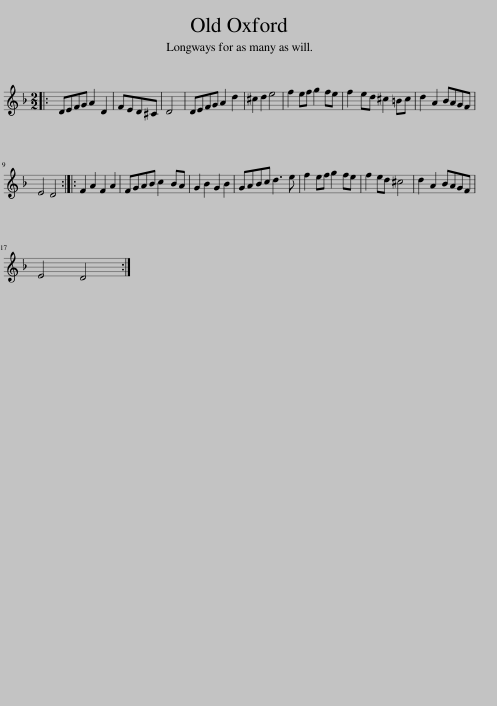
X:1
L:1/8
M:2/2
I:linebreak $
K:Dmin
V:1 treble
V:1
|: DEFG A2 D2 | FED^C | D4 | DEFG A2 d2 | ^c2 d2 e4 | %5
 f2 ef g2 fe | f2 ed ^c2 =Bc | d2 A2 BAGF |$ E4 D4 :: F2 A2 F2 A2 | %10
 FGAB c2 BA | G2 B2 G2 B2 | GABc d3 e | f2 ef g2 fe | f2 ed ^c4 | %15
 d2 A2 BAGF |$ E4 D4 :| %17
